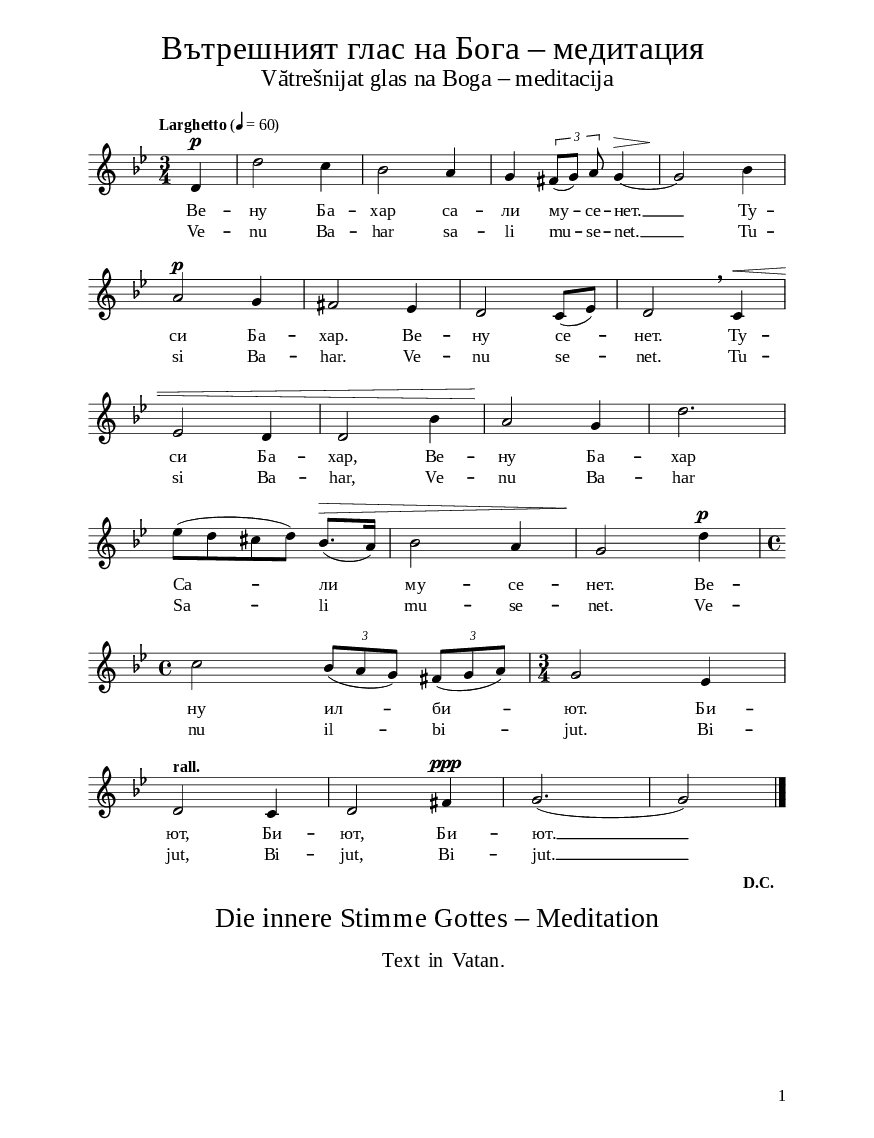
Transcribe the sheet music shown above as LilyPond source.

\version "2.24.1"

% include paper part and global functions
\include "include/globals.ily"

\bookpart {
   \label #'ref200
  \tocItem \markup "Вътрешният глас на Бога – Vătrešnijat glas na Boga "
  \include "include/bookpart-paper.ily"
  \score {
    \include "include/score-layout.ily"

    \new Voice \relative c' {
     \clef treble
      \key g \minor
      \time 3/4
      \tempoFunc "Larghetto" 4 "60"
      \autoBeamOff
       
      \partial 4
       d4^\p | % 2
      d'2 c4 | % 3
      bes2 a4 | % 4
      g4 \times 2/3 {
        fis8 ( [g8] ) a8
      }
       g4^\> ~ | % 5
      g2 \! bes4 \break | % 6
      a2^\p g4 | % 7
      fis2 es4 | % 8
      d2 c8 ( [es8] ) | % 9
      d2 \breathe  c4^\< \break
      es2 d4 | % 11
      d2 bes'4 | % 12
      a2 \!  g4 | % 13
      d'2. \break | % 14
      es8 ( [d8 cis8 d8] )  bes8.^\>  ( [a16] ) | % 15
      bes2 a4 | % 16
      g2 \! d'4^\p \break | % 17
      \time 4/4  c2
      \times 2/3  {
        bes8 [( a8 g8 )]
      }
      \times 2/3  {
        fis8 ( [g8 a8] )
      }
      | % 18
      \time 3/4  g2 es4 \break | % 19
      d2^\markup{ \bold {rall.} } c4 |
      d2 fis4^\ppp | % 21
      g2. ( | % 22
      g2 )\bar "|."
    }

\addlyrics {
      Ве -- ну Ба
      -- хар са -- ли му -- се -- нет. __ Ту -- си Ба --
      хар. Ве -- ну се -- нет. Ту -- си Ба -- хар, Ве
      -- ну Ба -- хар Са -- ли му -- се -- нет. Ве --
      ну ил -- би -- ют. Би -- ют, Би -- ют, Би -- ют. __}
     \addlyrics {
      Ve -- nu Ba
      -- har sa -- li mu -- se -- net. __ Tu -- si Ba --
      har. Ve -- nu se -- net. Tu -- si Ba -- har, Ve
      -- nu Ba -- har Sa -- li mu -- se -- net. Ve --
      nu il -- bi -- jut. Bi -- jut, Bi -- jut, Bi -- jut. __}


    \header {
      title = \titleFunc "Вътрешният глас на Бога – медитация " "Vătrešnijat glas na Boga – meditacija"       
      
    }

    

   

    \midi{}

  } % score

  \markup \dc-one "D.C."

  % include foreign translation(s) of the song
  \version "2.24.0"

\markup \fill-line { \fontsize #deTitleFontSize "Die innere Stimme Gottes – Meditation" }
\markup \null
\markup \null
\markup \fontsize #deCoupletFontSize {
  \hspace #27
  \override #`(baseline-skip . ,deCoupletBaselineSkip)

  \column {
 \line { " "Text in Vatan.}
  

  }
}


} % bookpart

% Più mosso
%
